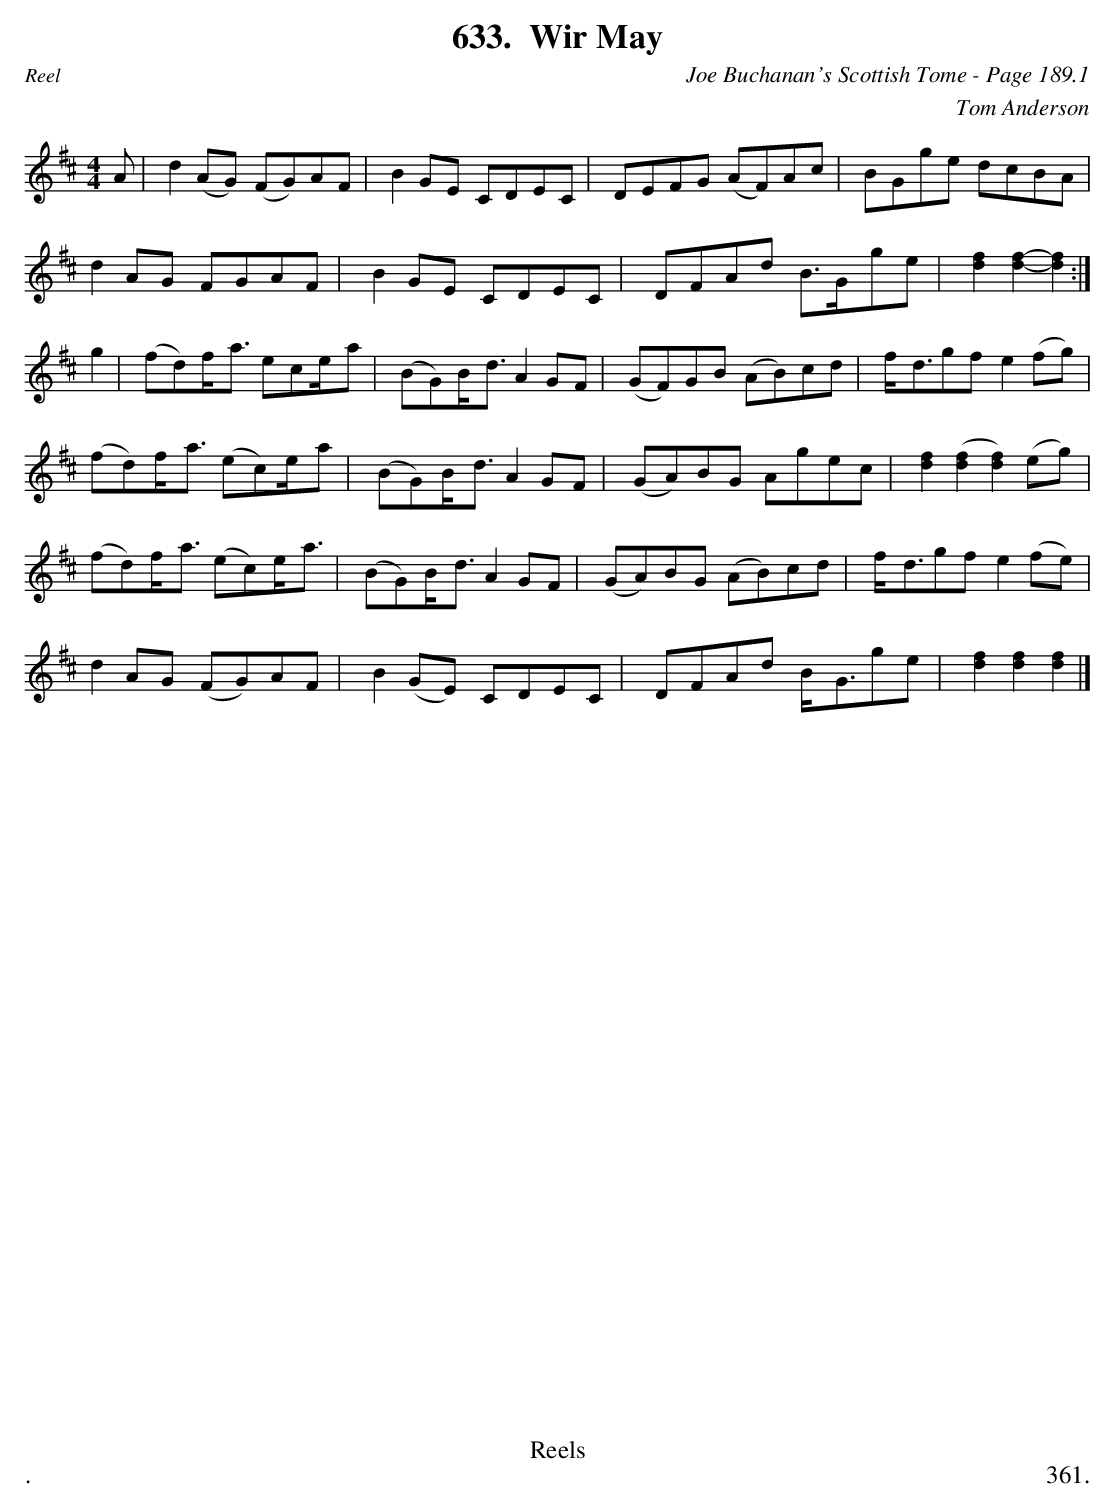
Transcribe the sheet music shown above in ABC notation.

X:1
T:Wir May
C:Joe Buchanan's Scottish Tome - Page 189.1
C:Tom Anderson
L:1/8
M:4/4
K:D
A | d2 (AG) (FG)AF | B2 GE CDEC | DEFG (AF)Ac | BGge dcBA |
d2 AG FGAF | B2 GE CDEC | DFAd B>Gge |  [df]2 [df]2- [df]2 :|
g2 | (fd)f<a ece/a | (BG)B<d A2 GF | (GF)GB (AB)cd | f<dgf e2 (fg) |
(fd)f<a (ec)e/a | (BG)B<d A2 GF | (GA)BG Agec | [df]2 ([df]2 [df]2) (eg) |
(fd)f<a (ec)e<a | (BG)B<d A2 GF | (GA)BG (AB)cd | f<dgf e2 (fe) |
d2 AG (FG)AF | B2 (GE) CDEC | DFAd B<Gge | [df]2 [df]2 [df]2 |]
